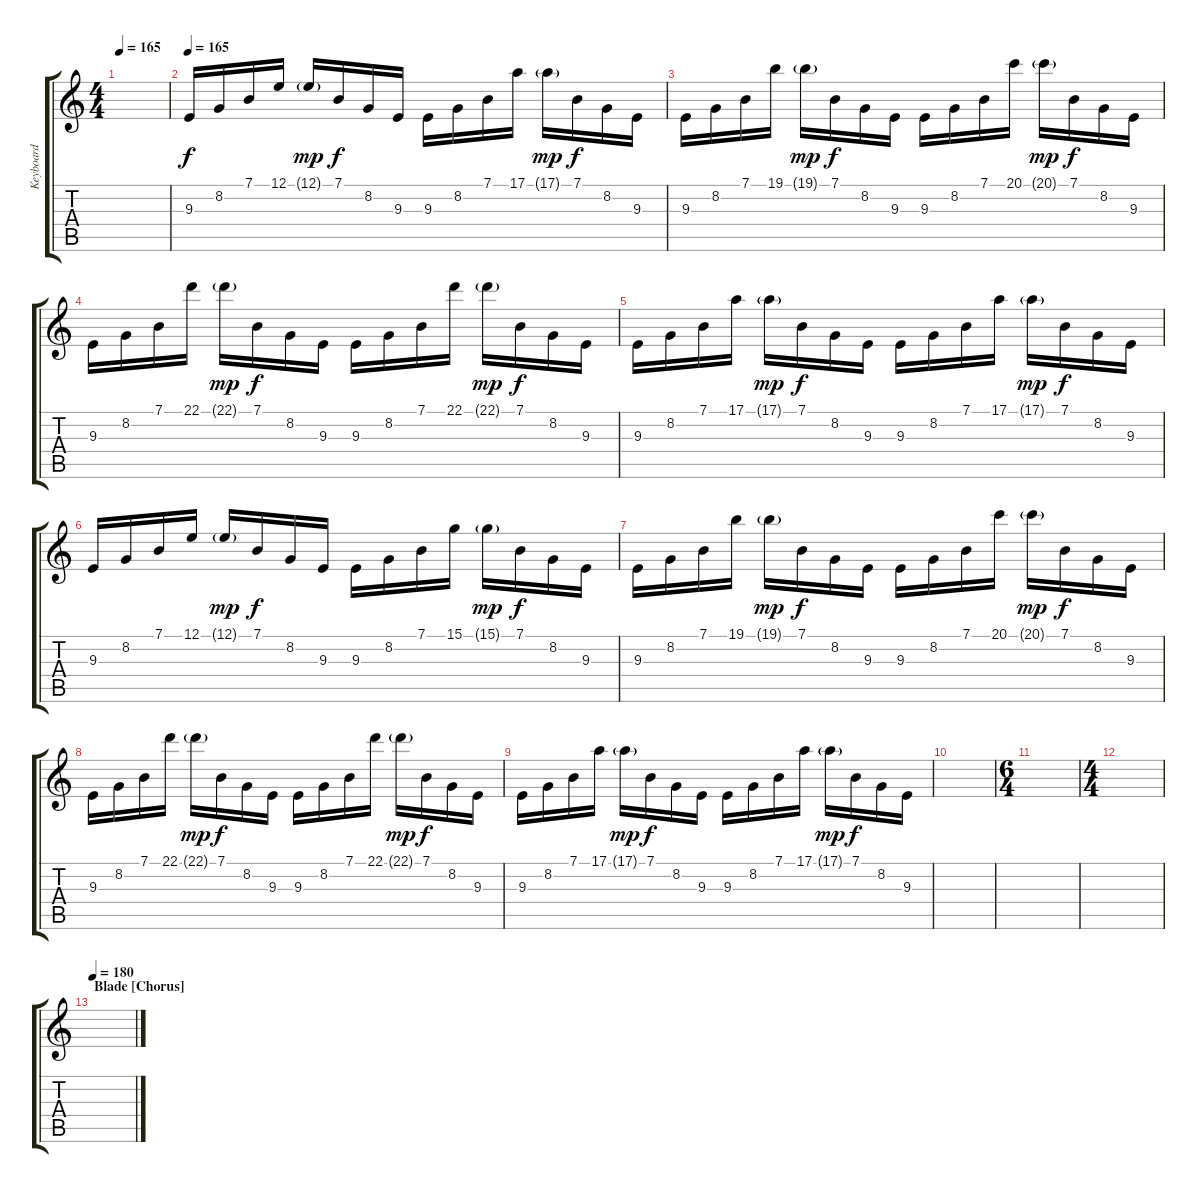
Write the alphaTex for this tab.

\track ("Keyboard" "Keyboard") {instrument choiraahs}
\staff {score tabs}
\tuning (E4 B3 G3 D3 A2 E2) {hide}
\ts (4 4)
\tempo 165
\clef g2
\ks c
|
\tempo 165
9.3.16{volume 10 instrument harpsichord} 8.2.16 7.1.16 12.1.16 12.1{g}.16{dy mp} 7.1.16{dy f} 8.2.16 9.3.16 9.3.16 8.2.16 7.1.16 17.1.16 17.1{g}.16{dy mp} 7.1.16{dy f} 8.2.16 9.3.16 |
9.3.16 8.2.16 7.1.16 19.1.16 19.1{g}.16{dy mp} 7.1.16{dy f} 8.2.16 9.3.16 9.3.16 8.2.16 7.1.16 20.1.16 20.1{g}.16{dy mp} 7.1.16{dy f} 8.2.16 9.3.16 |
9.3.16 8.2.16 7.1.16 22.1.16 22.1{g}.16{dy mp} 7.1.16{dy f} 8.2.16 9.3.16 9.3.16 8.2.16 7.1.16 22.1.16 22.1{g}.16{dy mp} 7.1.16{dy f} 8.2.16 9.3.16 |
9.3.16 8.2.16 7.1.16 17.1.16 17.1{g}.16{dy mp} 7.1.16{dy f} 8.2.16 9.3.16 9.3.16 8.2.16 7.1.16 17.1.16 17.1{g}.16{dy mp} 7.1.16{dy f} 8.2.16 9.3.16 |
9.3.16 8.2.16 7.1.16 12.1.16 12.1{g}.16{dy mp} 7.1.16{dy f} 8.2.16 9.3.16 9.3.16 8.2.16 7.1.16 15.1.16 15.1{g}.16{dy mp} 7.1.16{dy f} 8.2.16 9.3.16 |
9.3.16 8.2.16 7.1.16 19.1.16 19.1{g}.16{dy mp} 7.1.16{dy f} 8.2.16 9.3.16 9.3.16 8.2.16 7.1.16 20.1.16 20.1{g}.16{dy mp} 7.1.16{dy f} 8.2.16 9.3.16 |
9.3.16 8.2.16 7.1.16 22.1.16 22.1{g}.16{dy mp} 7.1.16{dy f} 8.2.16 9.3.16 9.3.16 8.2.16 7.1.16 22.1.16 22.1{g}.16{dy mp} 7.1.16{dy f} 8.2.16 9.3.16 |
9.3.16 8.2.16 7.1.16 17.1.16 17.1{g}.16{dy mp} 7.1.16{dy f} 8.2.16 9.3.16 9.3.16 8.2.16 7.1.16 17.1.16 17.1{g}.16{dy mp} 7.1.16{dy f} 8.2.16 9.3.16 |
|
\ts (6 4)
|
\ts (4 4)
|
\section ("" "Blade [Chorus]")
\tempo 180
